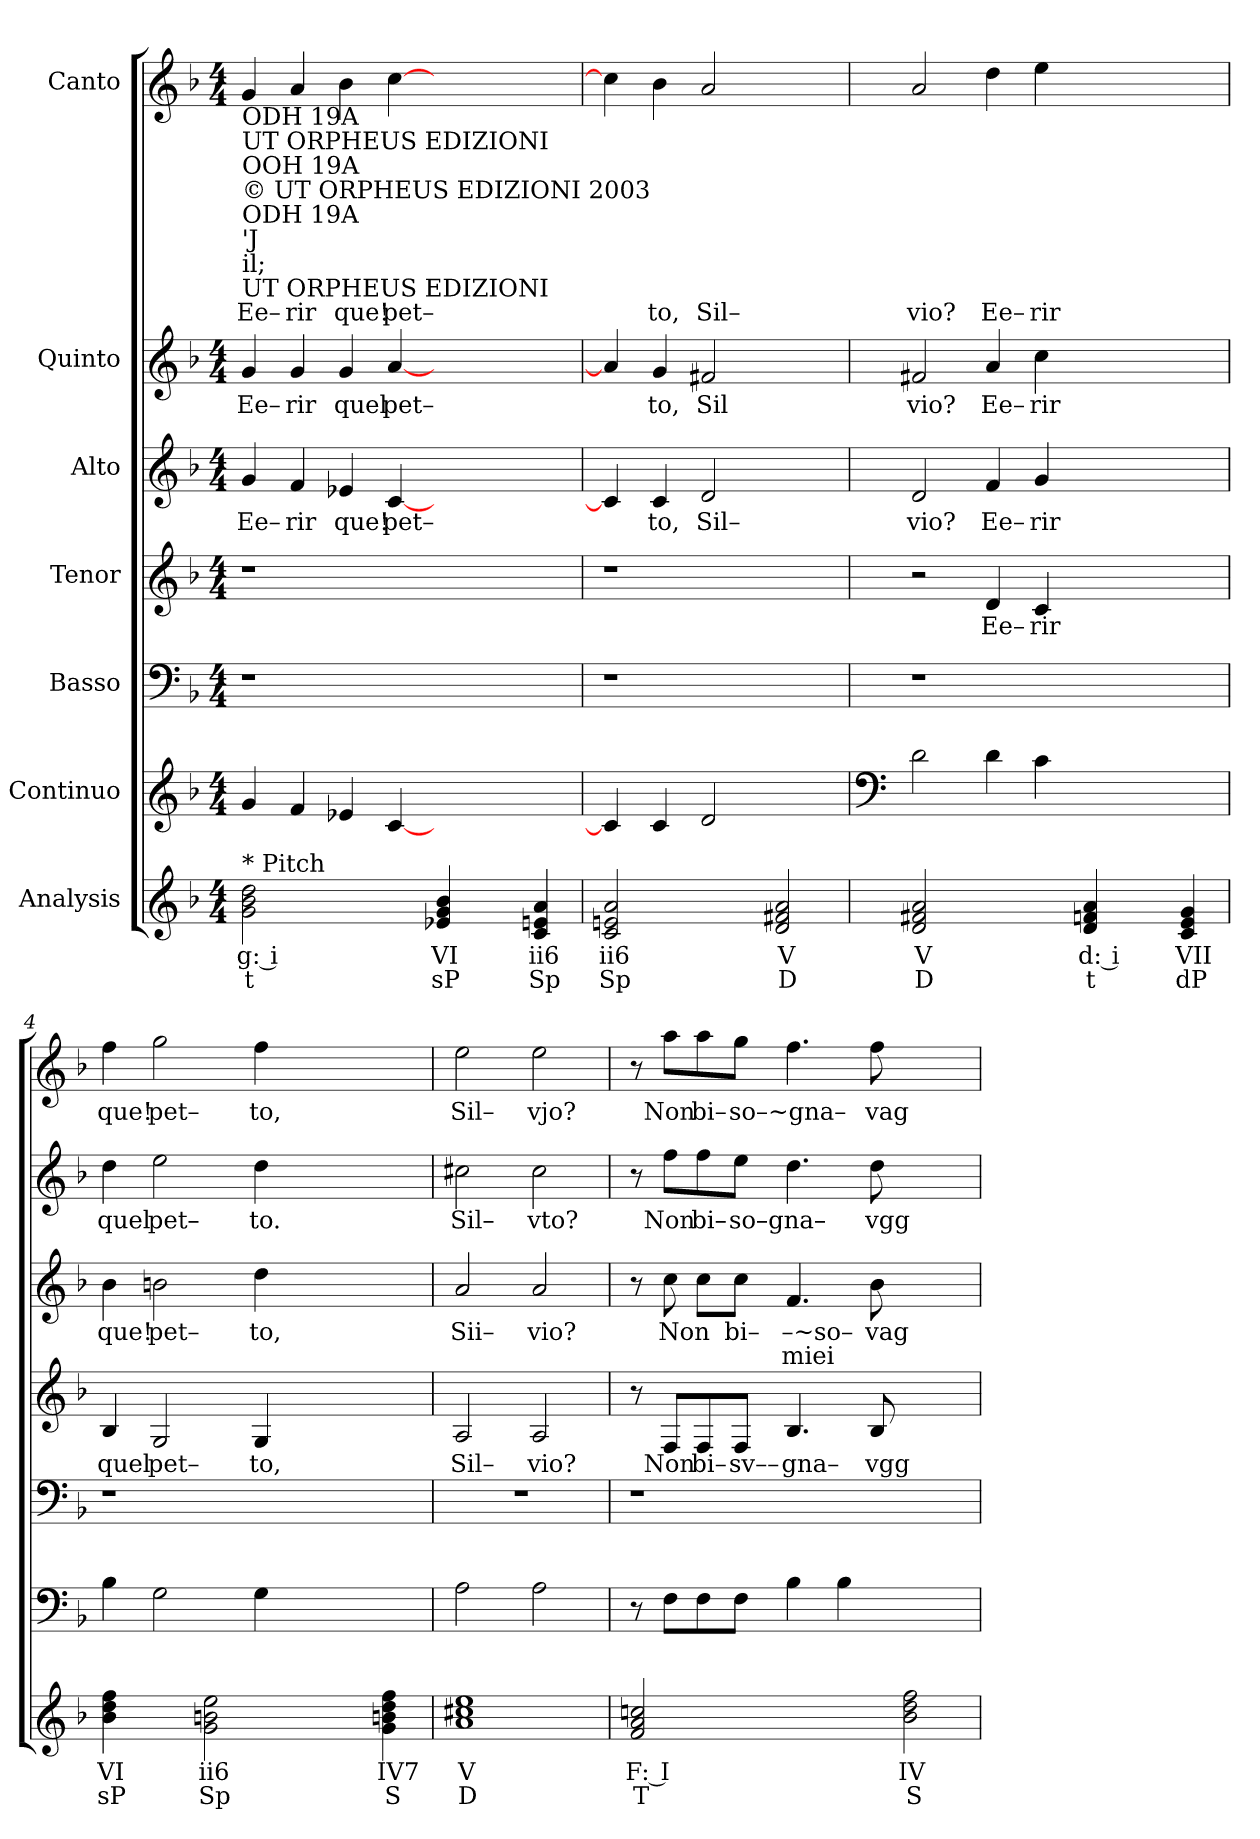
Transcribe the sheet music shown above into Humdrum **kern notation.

**kern	**text	**text	**kern	**kern	**kern	**text	**kern	**text	**text	**kern	**text	**kern	**text
*part7	*part7	*part7	*part6	*part5	*part4	*part4	*part3	*part3	*part3	*part2	*part2	*part1	*part1
*staff7	*staff7	*staff7	*staff6	*staff5	*staff4	*staff4	*staff3	*staff3	*staff3	*staff2	*staff2	*staff1	*staff1
*I"Analysis	*	*	*I"Continuo	*I"Basso	*I"Tenor	*	*I"Alto	*	*	*I"Quinto	*	*I"Canto	*
*	*	*	*clefG2	*clefF4	*clefG2	*	*clefG2	*	*	*clefG2	*	*clefG2	*
*k[b-]	*	*	*k[b-]	*k[b-]	*k[b-]	*	*k[b-]	*	*	*k[b-]	*	*k[b-]	*
*	*	*	*F:	*F:	*F:	*	*F:	*	*	*F:	*	*F:	*
*M4/4	*	*	*M4/4	*M4/4	*M4/4	*	*M4/4	*	*	*M4/4	*	*M4/4	*
*MM120	*	*	*MM120	*MM120	*MM120	*	*MM120	*	*	*MM120	*	*MM120	*
=1	=1	=1	=1	=1	=1	=1	=1	=1	=1	=1	=1	=1	=1
!	!	!	!	!	!	!	!	!LO:LY:b	!	!	!	!	!
!	!	!	!	!	!	!	!	!	!	!	!LO:LY:b	!	!
!	!	!	!	!	!	!	!	!	!	!	!	!LO:TX:b:t=ODH 19A	!
!	!	!	!	!	!	!	!	!	!	!	!	!LO:TX:b:t=UT ORPHEUS EDIZIONI	!
!	!	!	!	!	!	!	!	!	!	!	!	!LO:TX:b:t=OOH 19A	!
!	!	!	!	!	!	!	!	!	!	!	!	!LO:TX:b:t=© UT ORPHEUS EDIZIONI 2003	!
!	!	!	!	!	!	!	!	!	!	!	!	!LO:TX:b:t=ODH 19A	!
!	!	!	!	!	!	!	!	!	!	!	!	!LO:TX:b:t='J	!
!	!	!	!	!	!	!	!	!	!	!	!	!LO:TX:b:t=il;	!
!	!	!	!	!	!	!	!	!	!	!	!	!LO:TX:b:t=UT ORPHEUS EDIZIONI	!
!LO:TX:a:t=* Pitch	!	!	!	!	!	!	!	!	!	!	!	!	!
!	!	!	!	!	!	!	!	!	!	!	!	!	!LO:LY:b
2g 2b- 2dd	g: i	t	4g/	1r	1r	.	4g/	Ee–	.	4g/	Ee–	4g/	Ee–
!	!	!	!	!	!	!	!	!LO:LY:b	!	!	!	!	!
!	!	!	!	!	!	!	!	!	!	!	!LO:LY:b	!	!
!	!	!	!	!	!	!	!	!	!	!	!	!	!LO:LY:b
.	.	.	4f/	.	.	.	4f/	rir	.	4g/	rir	4a/	rir
!	!	!	!	!	!	!	!	!LO:LY:b	!	!	!	!	!
!	!	!	!	!	!	!	!	!	!	!	!LO:LY:b	!	!
!	!	!	!	!	!	!	!	!	!	!	!	!	!LO:LY:b
2ryy	.	.	4e-X/	.	.	.	4e-X/	que!	.	4g/	quel	4b-\	que!
!	!	!	!	!	!	!	!	!LO:LY:b	!	!	!	!	!
!	!	!	!	!	!	!	!	!	!	!	!LO:LY:b	!	!
!	!	!	!	!	!	!	!	!	!	!	!	!	!LO:LY:b
.	.	.	[4c/	.	.	.	[4c/	pet–	.	[4a/	pet–	[4cc\	pet–
4e-X 4g 4b-	VI	sP	2.ryy	2.ryy	2.ryy	.	2.ryy	.	.	2.ryy	.	2.ryy	.
4ryy	.	.	.	.	.	.	.	.	.	.	.	.	.
4c 4en 4a	ii6	Sp	.	.	.	.	.	.	.	.	.	.	.
=2	=2	=2	=2	=2	=2	=2	=2	=2	=2	=2	=2	=2	=2
2c 2en 2a	ii6	Sp	4c/]	1r	1r	.	4c/]	.	.	4a/]	.	4cc\]	.
!	!	!	!	!	!	!	!	!LO:LY:b	!	!	!	!	!
!	!	!	!	!	!	!	!	!	!	!	!LO:LY:b	!	!
!	!	!	!	!	!	!	!	!	!	!	!	!	!LO:LY:b
.	.	.	4c/	.	.	.	4c/	to,	.	4g/	to,	4b-\	to,
!	!	!	!	!	!	!	!	!LO:LY:b	!	!	!	!	!
!	!	!	!	!	!	!	!	!	!	!	!LO:LY:b	!	!
!	!	!	!	!	!	!	!	!	!	!	!	!	!LO:LY:b
2ryy	.	.	2d/	.	.	.	2d/	Sil–	.	2f#X/	Sil	2a/	Sil–
2d 2f#X 2a	V	D	2ryy	2ryy	2ryy	.	2ryy	.	.	2ryy	.	2ryy	.
=3	=3	=3	=3	=3	=3	=3	=3	=3	=3	=3	=3	=3	=3
*	*	*	*clefF4	*	*	*	*	*	*	*	*	*	*
!	!	!	!	!	!	!	!	!LO:LY:b	!	!	!	!	!
!	!	!	!	!	!	!	!	!	!	!	!LO:LY:b	!	!
!	!	!	!	!	!	!	!	!	!	!	!	!	!LO:LY:b
2d 2f#X 2a	V	D	2d\	1r	2r	.	2d/	vio?	.	2f#X/	vio?	2a/	vio?
!	!	!	!	!	!	!LO:LY:b	!	!	!	!	!	!	!
!	!	!	!	!	!	!	!	!LO:LY:b	!	!	!	!	!
!	!	!	!	!	!	!	!	!	!	!	!LO:LY:b	!	!
!	!	!	!	!	!	!	!	!	!	!	!	!	!LO:LY:b
2ryy	.	.	4d\	.	4d/	Ee–	4f/	Ee–	.	4a/	Ee–	4dd\	Ee–
!	!	!	!	!	!	!LO:LY:b	!	!	!	!	!	!	!
!	!	!	!	!	!	!	!	!LO:LY:b	!	!	!	!	!
!	!	!	!	!	!	!	!	!	!	!	!LO:LY:b	!	!
!	!	!	!	!	!	!	!	!	!	!	!	!	!LO:LY:b
.	.	.	4c\	.	4c/	rir	4g/	rir	.	4cc\	rir	4ee\	rir
4d 4fn 4a	d: i	t	2.ryy	2.ryy	2.ryy	.	2.ryy	.	.	2.ryy	.	2.ryy	.
4ryy	.	.	.	.	.	.	.	.	.	.	.	.	.
4c 4e 4g	VII	dP	.	.	.	.	.	.	.	.	.	.	.
=4	=4	=4	=4	=4	=4	=4	=4	=4	=4	=4	=4	=4	=4
!	!	!	!	!	!	!LO:LY:b	!	!	!	!	!	!	!
!	!	!	!	!	!	!	!	!LO:LY:b	!	!	!	!	!
!	!	!	!	!	!	!	!	!	!	!	!LO:LY:b	!	!
!	!	!	!	!	!	!	!	!	!	!	!	!	!LO:LY:b
4b- 4dd 4ff	VI	sP	4B-\	1r	4B-/	quel	4b-\	que!	.	4dd\	quel	4ff\	que!
!	!	!	!	!	!	!LO:LY:b	!	!	!	!	!	!	!
!	!	!	!	!	!	!	!	!LO:LY:b	!	!	!	!	!
!	!	!	!	!	!	!	!	!	!	!	!LO:LY:b	!	!
!	!	!	!	!	!	!	!	!	!	!	!	!	!LO:LY:b
4ryy	.	.	2G\	.	2G/	pet–	2bn\	pet–	.	2ee\	pet–	2gg\	pet–
2g 2bn 2ee	ii6	Sp	.	.	.	.	.	.	.	.	.	.	.
!	!	!	!	!	!	!LO:LY:b	!	!	!	!	!	!	!
!	!	!	!	!	!	!	!	!LO:LY:b	!	!	!	!	!
!	!	!	!	!	!	!	!	!	!	!	!LO:LY:b	!	!
!	!	!	!	!	!	!	!	!	!	!	!	!	!LO:LY:b
.	.	.	4G\	.	4G/	to,	4dd\	to,	.	4dd\	to.	4ff\	to,
2ryy	.	.	2.ryy	2.ryy	2.ryy	.	2.ryy	.	.	2.ryy	.	2.ryy	.
4g 4bn 4dd 4ff	IV7	S	.	.	.	.	.	.	.	.	.	.	.
=5	=5	=5	=5	=5	=5	=5	=5	=5	=5	=5	=5	=5	=5
!	!	!	!	!	!	!LO:LY:b	!	!	!	!	!	!	!
!	!	!	!	!	!	!	!	!LO:LY:b	!	!	!	!	!
!	!	!	!	!	!	!	!	!	!	!	!LO:LY:b	!	!
!	!	!	!	!	!	!	!	!	!	!	!	!	!LO:LY:b
1a 1cc#X 1ee	V	D	2A\	1r	2A/	Sil–	2a/	Sii–	.	2cc#X\	Sil–	2ee\	Sil–
!	!	!	!	!	!	!LO:LY:b	!	!	!	!	!	!	!
!	!	!	!	!	!	!	!	!LO:LY:b	!	!	!	!	!
!	!	!	!	!	!	!	!	!	!	!	!LO:LY:b	!	!
!	!	!	!	!	!	!	!	!	!	!	!	!	!LO:LY:b
.	.	.	2A\	.	2A/	vio?	2a/	vio?	.	2cc#\	vto?	2ee\	vjo?
=6	=6	=6	=6	=6	=6	=6	=6	=6	=6	=6	=6	=6	=6
2f 2a 2ccn	F: I	T	8r	1r	8r	.	8r	.	.	8r	.	8r	.
!	!	!	!	!	!	!LO:LY:b	!	!	!	!	!	!	!
!	!	!	!	!	!	!	!	!LO:LY:b	!	!	!	!	!
!	!	!	!	!	!	!	!	!	!	!	!LO:LY:b	!	!
!	!	!	!	!	!	!	!	!	!	!	!	!	!LO:LY:b
.	.	.	8F\L	.	8F/L	Non	8cc\	Non	.	8ff\L	Non	8aa\L	Non
!	!	!	!	!	!	!LO:LY:b	!	!	!	!	!	!	!
!	!	!	!	!	!	!	!	!	!	!	!LO:LY:b	!	!
!	!	!	!	!	!	!	!	!	!	!	!	!	!LO:LY:b
.	.	.	8F\	.	8F/	bi–	8cc\L	.	.	8ff\	bi–	8aa\	bi–
!	!	!	!	!	!	!LO:LY:b	!	!	!	!	!	!	!
!	!	!	!	!	!	!	!	!LO:LY:b	!	!	!	!	!
!	!	!	!	!	!	!	!	!	!	!	!LO:LY:b	!	!
!	!	!	!	!	!	!	!	!	!	!	!	!	!LO:LY:b
.	.	.	8F\J	.	8F/J	sv––	8cc\J	bi–	.	8ee\J	so–gna–	8gg\J	so–~gna–
!	!	!	!	!	!	!LO:LY:b	!	!	!	!	!	!	!
!	!	!	!	!	!	!	!	!LO:LY:b	!LO:LY:b	!	!	!	!
2ryy	.	.	4B-\	.	4.B-/	gna–	4.f/	–~so–	miei	4.dd\	.	4.ff\	.
.	.	.	4B-\	.	.	.	.	.	.	.	.	.	.
!	!	!	!	!	!	!LO:LY:b	!	!	!	!	!	!	!
!	!	!	!	!	!	!	!	!LO:LY:b	!	!	!	!	!
!	!	!	!	!	!	!	!	!	!	!	!LO:LY:b	!	!
!	!	!	!	!	!	!	!	!	!	!	!	!	!LO:LY:b
.	.	.	.	.	8B-/	vgg	8b-\	vag	.	8dd\	vgg	8ff\	vag
2b- 2dd 2ff	IV	S	2ryy	2ryy	2ryy	.	2ryy	.	.	2ryy	.	2ryy	.
=	=	=	=	=	=	=	=	=	=	=	=	=	=
*-	*-	*-	*-	*-	*-	*-	*-	*-	*-	*-	*-	*-	*-
